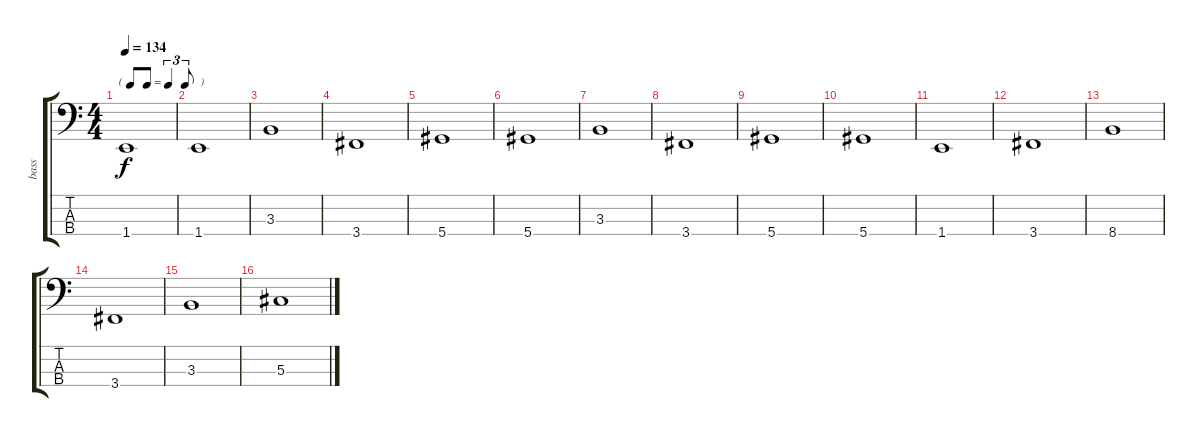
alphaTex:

\track ("bass" "bass") {instrument synthbass2}
\staff {score tabs}
\tuning (Gb2 Db2 Ab1 Eb1) {hide}
\ts (4 4)
\tf triplet8th
\tempo 134
\clef f4
\ks c
1.4.1{dy f} |
1.4.1 |
3.3.1 |
3.4.1 |
5.4.1 |
5.4.1 |
3.3.1 |
3.4.1 |
5.4.1 |
5.4.1 |
1.4.1 |
3.4.1 |
8.4.1 |
3.4.1 |
3.3.1 |
5.3.1
